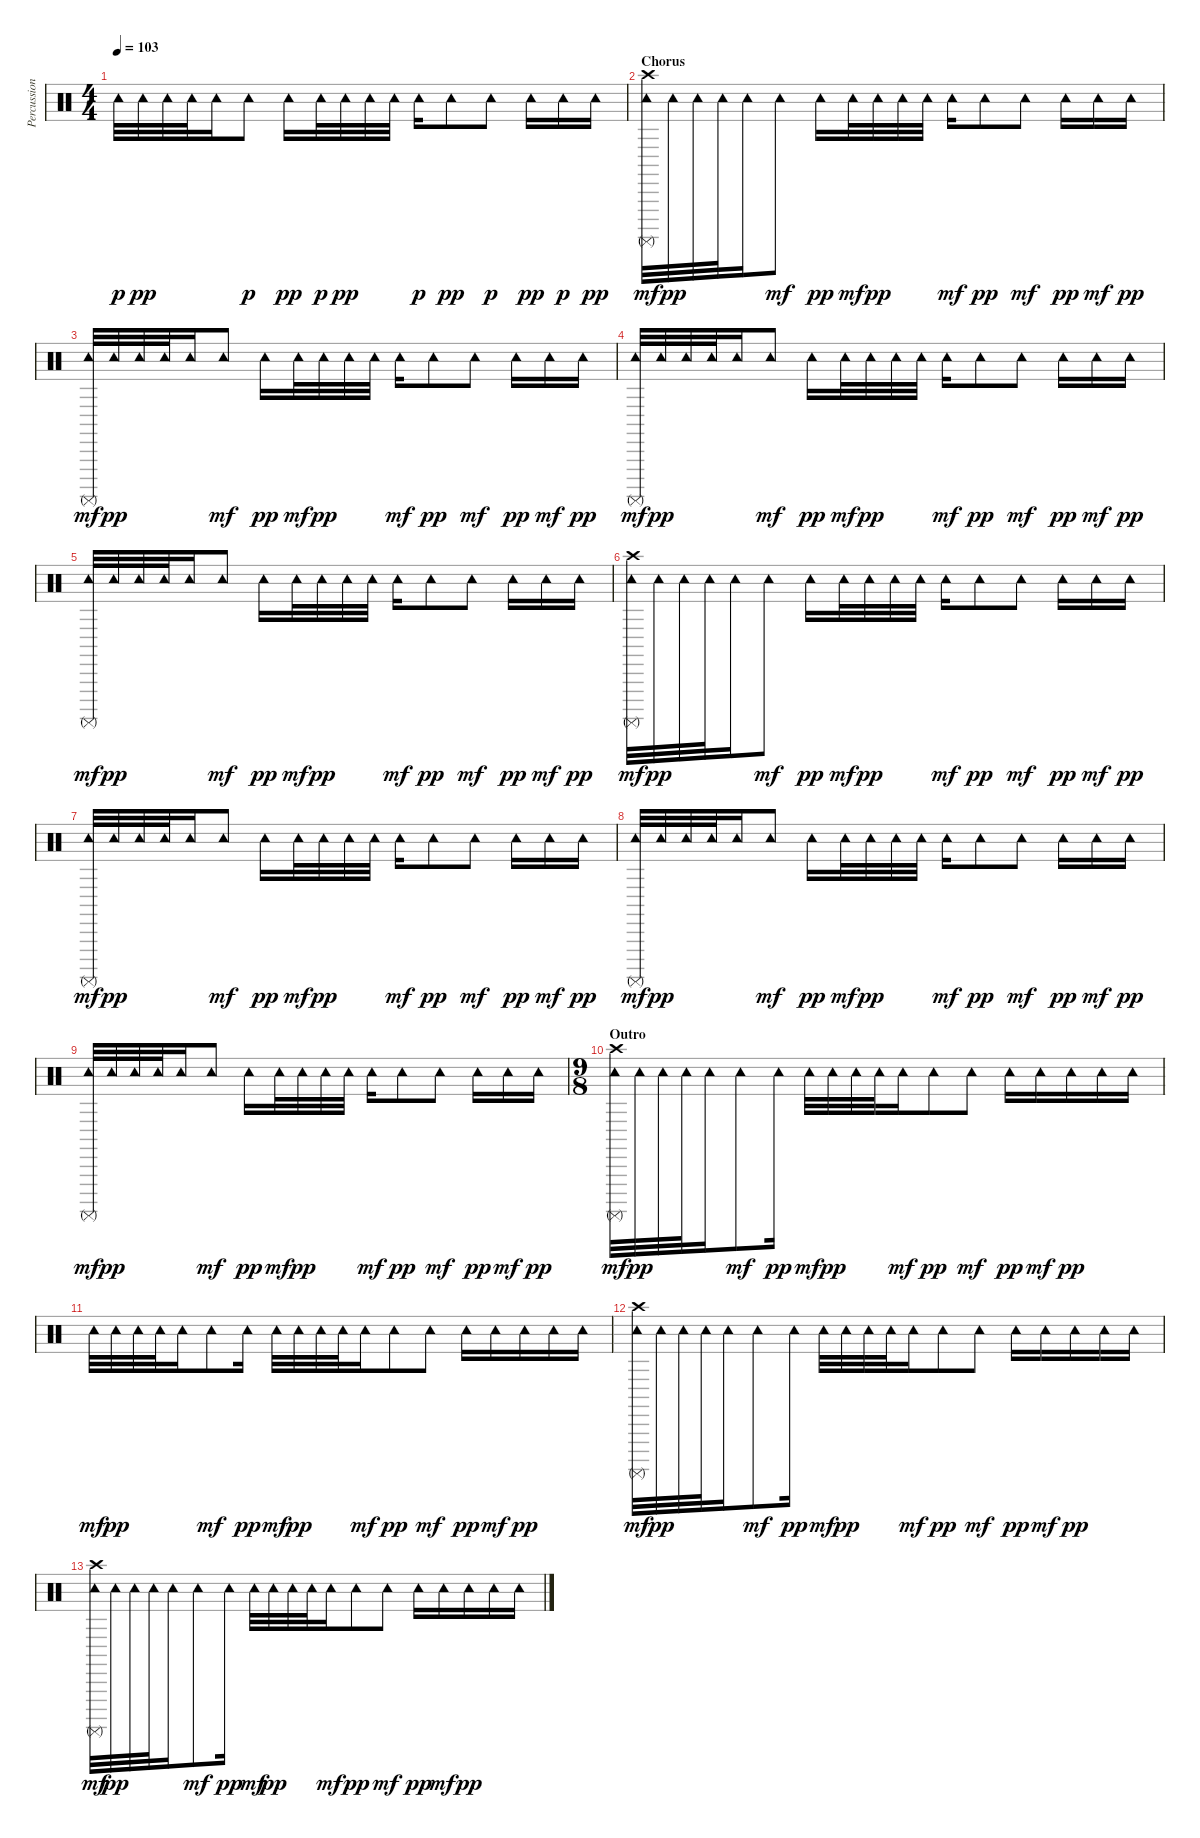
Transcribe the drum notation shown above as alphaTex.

\track ("Percussion" "Percussion") {instrument percussion}
\staff {score}
\articulation defaults
\ts (4 4)
\tempo 103
\clef neutral
\ks c "Tambourine (hit)".32{dy p} "Tambourine (hit)".32{dy pp} "Tambourine (hit)".32 "Tambourine (hit)".32 "Tambourine (hit)".16 "Tambourine (hit)".8{dy p} "Tambourine (hit)".16{dy pp} "Tambourine (hit)".32{dy p} "Tambourine (hit)".32{dy pp} "Tambourine (hit)".32 "Tambourine (hit)".32 "Tambourine (hit)".16{dy p} "Tambourine (hit)".8{dy pp} "Tambourine (hit)".8{dy p} "Tambourine (hit)".16{dy pp} "Tambourine (hit)".16{dy p} "Tambourine (hit)".16{dy pp}
|
\section ("" "Chorus")
("Surdo (mute)" "Crash high (hit)" "Tambourine (hit)").32{dy mf} "Tambourine (hit)".32{dy pp} "Tambourine (hit)".32 "Tambourine (hit)".32 "Tambourine (hit)".16 "Tambourine (hit)".8{dy mf} "Tambourine (hit)".16{dy pp} "Tambourine (hit)".32{dy mf} "Tambourine (hit)".32{dy pp} "Tambourine (hit)".32 "Tambourine (hit)".32 "Tambourine (hit)".16{dy mf} "Tambourine (hit)".8{dy pp} "Tambourine (hit)".8{dy mf} "Tambourine (hit)".16{dy pp} "Tambourine (hit)".16{dy mf} "Tambourine (hit)".16{dy pp} |
("Surdo (mute)" "Tambourine (hit)").32{dy mf} "Tambourine (hit)".32{dy pp} "Tambourine (hit)".32 "Tambourine (hit)".32 "Tambourine (hit)".16 "Tambourine (hit)".8{dy mf} "Tambourine (hit)".16{dy pp} "Tambourine (hit)".32{dy mf} "Tambourine (hit)".32{dy pp} "Tambourine (hit)".32 "Tambourine (hit)".32 "Tambourine (hit)".16{dy mf} "Tambourine (hit)".8{dy pp} "Tambourine (hit)".8{dy mf} "Tambourine (hit)".16{dy pp} "Tambourine (hit)".16{dy mf} "Tambourine (hit)".16{dy pp} |
("Surdo (mute)" "Tambourine (hit)").32{dy mf} "Tambourine (hit)".32{dy pp} "Tambourine (hit)".32 "Tambourine (hit)".32 "Tambourine (hit)".16 "Tambourine (hit)".8{dy mf} "Tambourine (hit)".16{dy pp} "Tambourine (hit)".32{dy mf} "Tambourine (hit)".32{dy pp} "Tambourine (hit)".32 "Tambourine (hit)".32 "Tambourine (hit)".16{dy mf} "Tambourine (hit)".8{dy pp} "Tambourine (hit)".8{dy mf} "Tambourine (hit)".16{dy pp} "Tambourine (hit)".16{dy mf} "Tambourine (hit)".16{dy pp} |
("Surdo (mute)" "Tambourine (hit)").32{dy mf} "Tambourine (hit)".32{dy pp} "Tambourine (hit)".32 "Tambourine (hit)".32 "Tambourine (hit)".16 "Tambourine (hit)".8{dy mf} "Tambourine (hit)".16{dy pp} "Tambourine (hit)".32{dy mf} "Tambourine (hit)".32{dy pp} "Tambourine (hit)".32 "Tambourine (hit)".32 "Tambourine (hit)".16{dy mf} "Tambourine (hit)".8{dy pp} "Tambourine (hit)".8{dy mf} "Tambourine (hit)".16{dy pp} "Tambourine (hit)".16{dy mf} "Tambourine (hit)".16{dy pp} |
("Surdo (mute)" "Crash high (hit)" "Tambourine (hit)").32{dy mf} "Tambourine (hit)".32{dy pp} "Tambourine (hit)".32 "Tambourine (hit)".32 "Tambourine (hit)".16 "Tambourine (hit)".8{dy mf} "Tambourine (hit)".16{dy pp} "Tambourine (hit)".32{dy mf} "Tambourine (hit)".32{dy pp} "Tambourine (hit)".32 "Tambourine (hit)".32 "Tambourine (hit)".16{dy mf} "Tambourine (hit)".8{dy pp} "Tambourine (hit)".8{dy mf} "Tambourine (hit)".16{dy pp} "Tambourine (hit)".16{dy mf} "Tambourine (hit)".16{dy pp} |
("Surdo (mute)" "Tambourine (hit)").32{dy mf} "Tambourine (hit)".32{dy pp} "Tambourine (hit)".32 "Tambourine (hit)".32 "Tambourine (hit)".16 "Tambourine (hit)".8{dy mf} "Tambourine (hit)".16{dy pp} "Tambourine (hit)".32{dy mf} "Tambourine (hit)".32{dy pp} "Tambourine (hit)".32 "Tambourine (hit)".32 "Tambourine (hit)".16{dy mf} "Tambourine (hit)".8{dy pp} "Tambourine (hit)".8{dy mf} "Tambourine (hit)".16{dy pp} "Tambourine (hit)".16{dy mf} "Tambourine (hit)".16{dy pp} |
("Surdo (mute)" "Tambourine (hit)").32{dy mf} "Tambourine (hit)".32{dy pp} "Tambourine (hit)".32 "Tambourine (hit)".32 "Tambourine (hit)".16 "Tambourine (hit)".8{dy mf} "Tambourine (hit)".16{dy pp} "Tambourine (hit)".32{dy mf} "Tambourine (hit)".32{dy pp} "Tambourine (hit)".32 "Tambourine (hit)".32 "Tambourine (hit)".16{dy mf} "Tambourine (hit)".8{dy pp} "Tambourine (hit)".8{dy mf} "Tambourine (hit)".16{dy pp} "Tambourine (hit)".16{dy mf} "Tambourine (hit)".16{dy pp} |
("Surdo (mute)" "Tambourine (hit)").32{dy mf} "Tambourine (hit)".32{dy pp} "Tambourine (hit)".32 "Tambourine (hit)".32 "Tambourine (hit)".16 "Tambourine (hit)".8{dy mf} "Tambourine (hit)".16{dy pp} "Tambourine (hit)".32{dy mf} "Tambourine (hit)".32{dy pp} "Tambourine (hit)".32 "Tambourine (hit)".32 "Tambourine (hit)".16{dy mf} "Tambourine (hit)".8{dy pp} "Tambourine (hit)".8{dy mf} "Tambourine (hit)".16{dy pp} "Tambourine (hit)".16{dy mf} "Tambourine (hit)".16{dy pp} |
\ts (9 8)
\section ("" "Outro")
("Surdo (mute)" "Crash high (hit)" "Tambourine (hit)").32{dy mf} "Tambourine (hit)".32{dy pp} "Tambourine (hit)".32 "Tambourine (hit)".32 "Tambourine (hit)".16 "Tambourine (hit)".8{dy mf} "Tambourine (hit)".16{dy pp} "Tambourine (hit)".32{dy mf} "Tambourine (hit)".32{dy pp} "Tambourine (hit)".32 "Tambourine (hit)".32 "Tambourine (hit)".16{dy mf} "Tambourine (hit)".8{dy pp} "Tambourine (hit)".8{dy mf} "Tambourine (hit)".16{dy pp} "Tambourine (hit)".16{dy mf} "Tambourine (hit)".16{dy pp} "Tambourine (hit)".16 "Tambourine (hit)".16 |
"Tambourine (hit)".32{dy mf} "Tambourine (hit)".32{dy pp} "Tambourine (hit)".32 "Tambourine (hit)".32 "Tambourine (hit)".16 "Tambourine (hit)".8{dy mf} "Tambourine (hit)".16{dy pp} "Tambourine (hit)".32{dy mf} "Tambourine (hit)".32{dy pp} "Tambourine (hit)".32 "Tambourine (hit)".32 "Tambourine (hit)".16{dy mf} "Tambourine (hit)".8{dy pp} "Tambourine (hit)".8{dy mf} "Tambourine (hit)".16{dy pp} "Tambourine (hit)".16{dy mf} "Tambourine (hit)".16{dy pp} "Tambourine (hit)".16 "Tambourine (hit)".16 |
("Surdo (mute)" "Crash high (hit)" "Tambourine (hit)").32{dy mf} "Tambourine (hit)".32{dy pp} "Tambourine (hit)".32 "Tambourine (hit)".32 "Tambourine (hit)".16 "Tambourine (hit)".8{dy mf} "Tambourine (hit)".16{dy pp} "Tambourine (hit)".32{dy mf} "Tambourine (hit)".32{dy pp} "Tambourine (hit)".32 "Tambourine (hit)".32 "Tambourine (hit)".16{dy mf} "Tambourine (hit)".8{dy pp} "Tambourine (hit)".8{dy mf} "Tambourine (hit)".16{dy pp} "Tambourine (hit)".16{dy mf} "Tambourine (hit)".16{dy pp} "Tambourine (hit)".16 "Tambourine (hit)".16 |
("Surdo (mute)" "Crash high (hit)" "Tambourine (hit)").32{dy mf} "Tambourine (hit)".32{dy pp} "Tambourine (hit)".32 "Tambourine (hit)".32 "Tambourine (hit)".16 "Tambourine (hit)".8{dy mf} "Tambourine (hit)".16{dy pp} "Tambourine (hit)".32{dy mf} "Tambourine (hit)".32{dy pp} "Tambourine (hit)".32 "Tambourine (hit)".32 "Tambourine (hit)".16{dy mf} "Tambourine (hit)".8{dy pp} "Tambourine (hit)".8{dy mf} "Tambourine (hit)".16{dy pp} "Tambourine (hit)".16{dy mf} "Tambourine (hit)".16{dy pp} "Tambourine (hit)".16 "Tambourine (hit)".16
